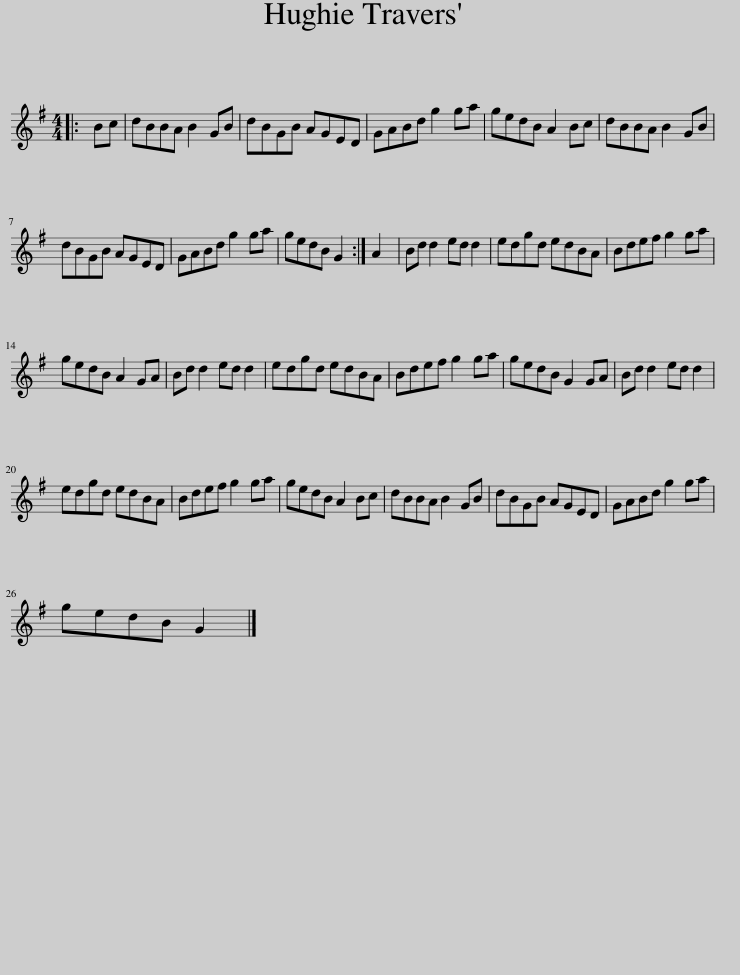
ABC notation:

X:1
L:1/8
M:4/4
I:linebreak $
K:G
V:1 treble
V:1
|: Bc | dBBA B2 GB | dBGB AGED | GABd g2 ga | gedB A2 Bc | %5
 dBBA B2 GB |$ dBGB AGED | GABd g2 ga | gedB G2 :| A2 | %10
 Bd d2 ed d2 | edgd edBA | Bdef g2 ga |$ gedB A2 GA | Bd d2 ed d2 | %15
 edgd edBA | Bdef g2 ga | gedB G2 GA | Bd d2 ed d2 |$ edgd edBA | %20
 Bdef g2 ga | gedB A2 Bc | dBBA B2 GB | dBGB AGED | GABd g2 ga |$ %25
 gedB G2 |] %26
